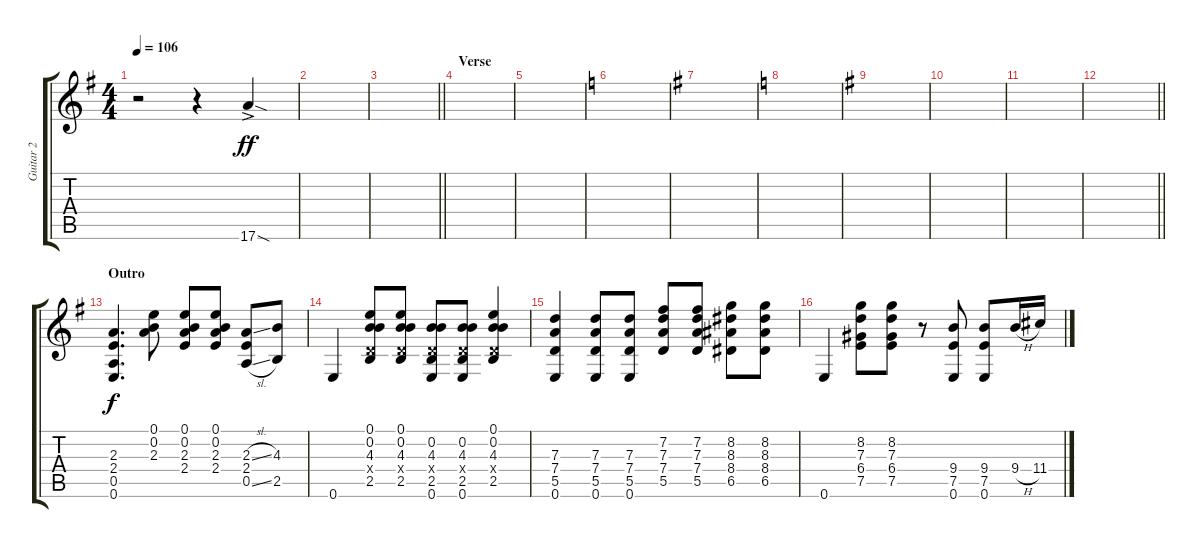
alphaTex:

\track ("Guitar 2" "Guitar 2") {instrument distortionguitar}
\staff {score tabs}
\tuning (E4 B3 G3 D3 A2 E2) {hide}
\ts (4 4)
\tempo 106
\clef g2
\ks g
r.2{dy ff} r.4 17.6{sod ac}.4 |
|
\barLineRight lightlight
|
\section ("" "Verse")
|
|
\ks c
|
\ks g
|
\ks c
|
\ks g
|
|
|
\barLineRight lightlight
|
\section ("" "Outro")
(2.3 2.4 0.5 0.6).4{d dy f} (0.1 0.2 2.3).8 (0.1 0.2 2.3 2.4).8 (0.1 0.2 2.3 2.4).8 (2.3{sl} 2.4 0.5{sl}).8 (4.3 2.5).8 |
0.6.4 (0.1 0.2 4.3 0.4{x} 2.5).8 (0.1 0.2 4.3 0.4{x} 2.5).8 (0.2 4.3 0.4{x} 2.5 0.6).8 (0.2 4.3 0.4{x} 2.5 0.6).8 (0.1 0.2 4.3 0.4{x} 2.5).4 |
(7.3 7.4 5.5 0.6).4 (7.3 7.4 5.5 0.6).8 (7.3 7.4 5.5 0.6).8 (7.2 7.3 7.4 5.5).8 (7.2 7.3 7.4 5.5).8 (8.2 8.3 8.4 6.5).8 (8.2 8.3 8.4 6.5).8 |
0.6.4 (8.2 7.3 6.4 7.5).8 (8.2 7.3 6.4 7.5).8 r.8 (9.4 7.5 0.6).8 (9.4 7.5 0.6).8 9.4{h}.16 11.4.16
